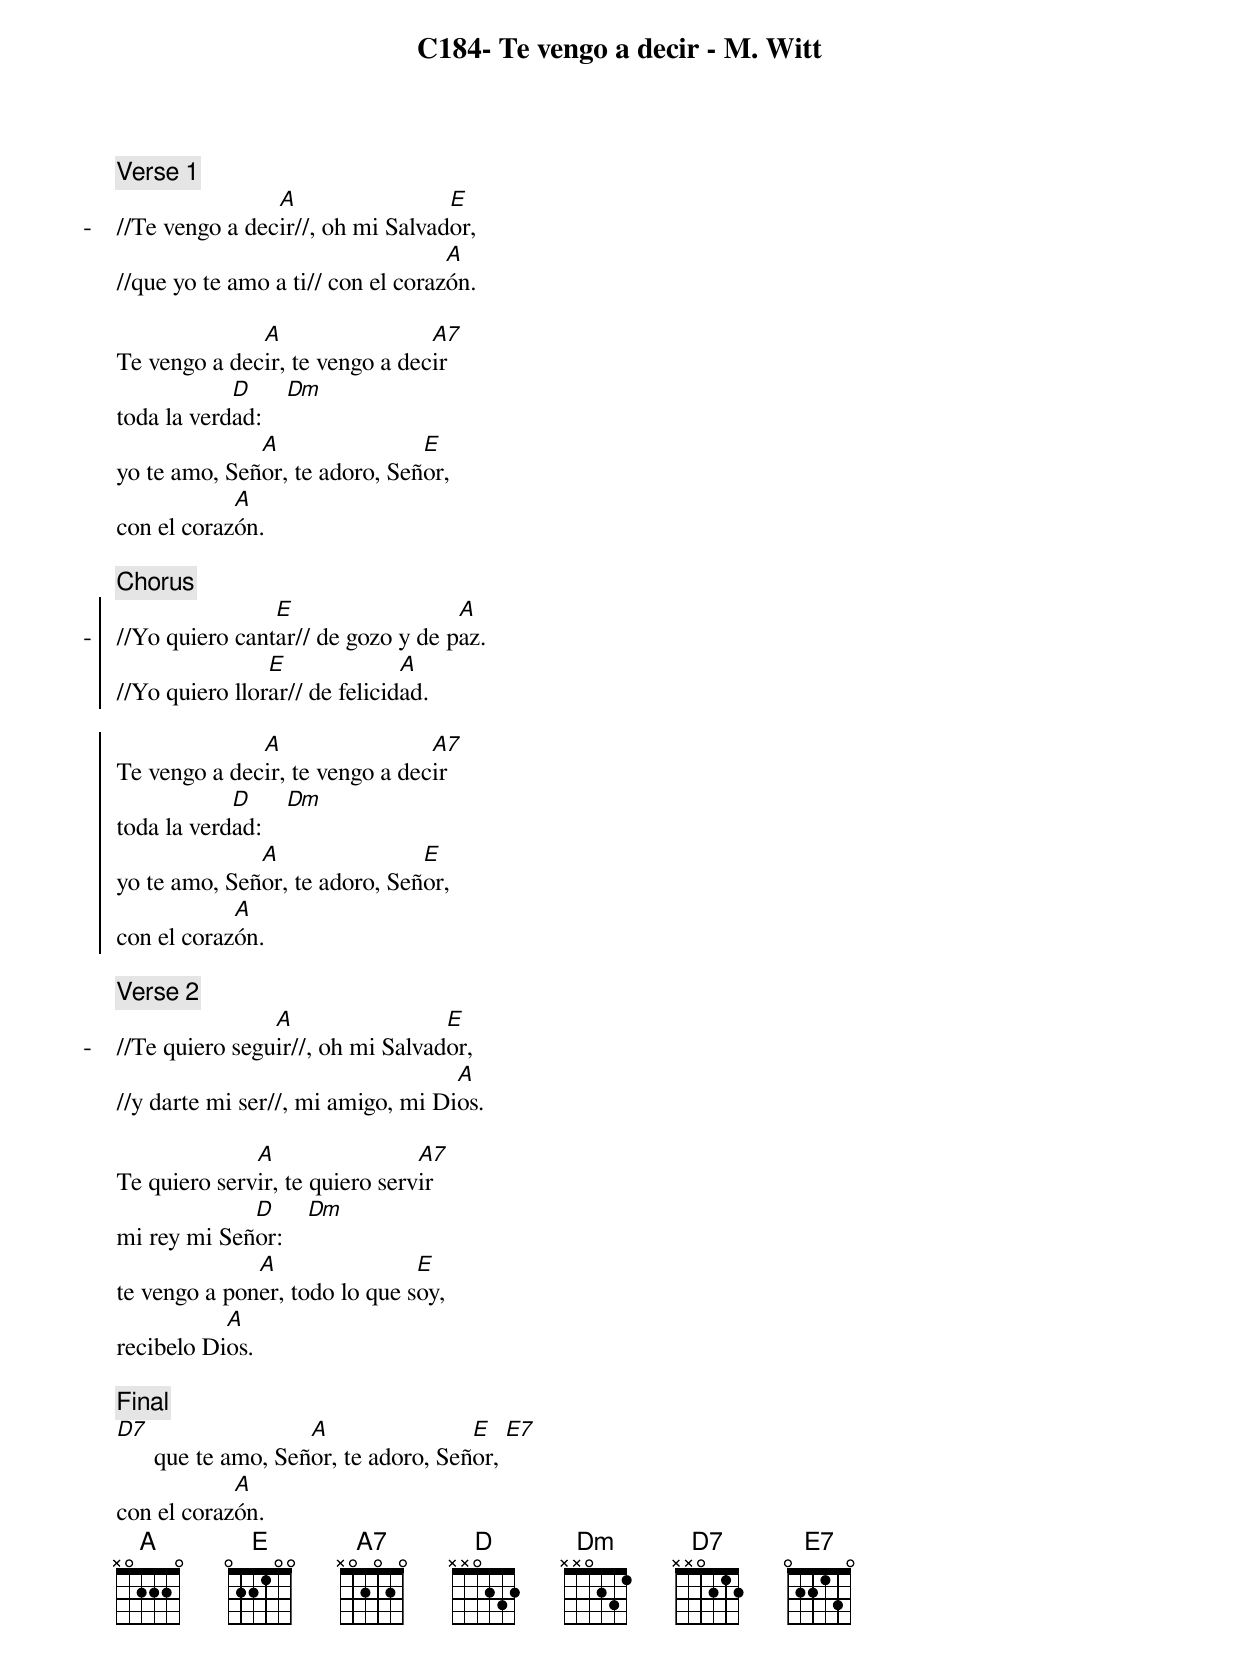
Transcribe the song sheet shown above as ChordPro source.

{title: C184- Te vengo a decir - M. Witt}
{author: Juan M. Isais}
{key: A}
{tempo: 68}
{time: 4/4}
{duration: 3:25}
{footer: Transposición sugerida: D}

{c:Verse 1}
{start_of_verse:-}
//Te vengo a dec[A]ir//, oh mi Salvad[E]or,
//que yo te amo a ti// con el coraz[A]ón.

Te vengo a dec[A]ir, te vengo a dec[A7]ir
toda la verd[D]ad:    [Dm]
yo te amo, Señ[A]or, te adoro, Señ[E]or,
con el coraz[A]ón.
{end_of_verse}

{c:Chorus}
{start_of_chorus:-}
//Yo quiero cant[E]ar// de gozo y de p[A]az.
//Yo quiero llor[E]ar// de felicid[A]ad.

Te vengo a dec[A]ir, te vengo a dec[A7]ir
toda la verd[D]ad:    [Dm]
yo te amo, Señ[A]or, te adoro, Señ[E]or,
con el coraz[A]ón.
{end_of_chorus}

{c:Verse 2}
{start_of_verse:-}
//Te quiero segu[A]ir//, oh mi Salvad[E]or,
//y darte mi ser//, mi amigo, mi Di[A]os.

Te quiero serv[A]ir, te quiero serv[A7]ir
mi rey mi Señ[D]or:    [Dm]
te vengo a pon[A]er, todo lo que s[E]oy,
recibelo Di[A]os.
{end_of_verse}

{start_of_bridge}
{comment: Final}
[D7]      que te amo, Señ[A]or, te adoro, Señ[E]or, [E7]
con el coraz[A]ón.
{end_of_bridge}
